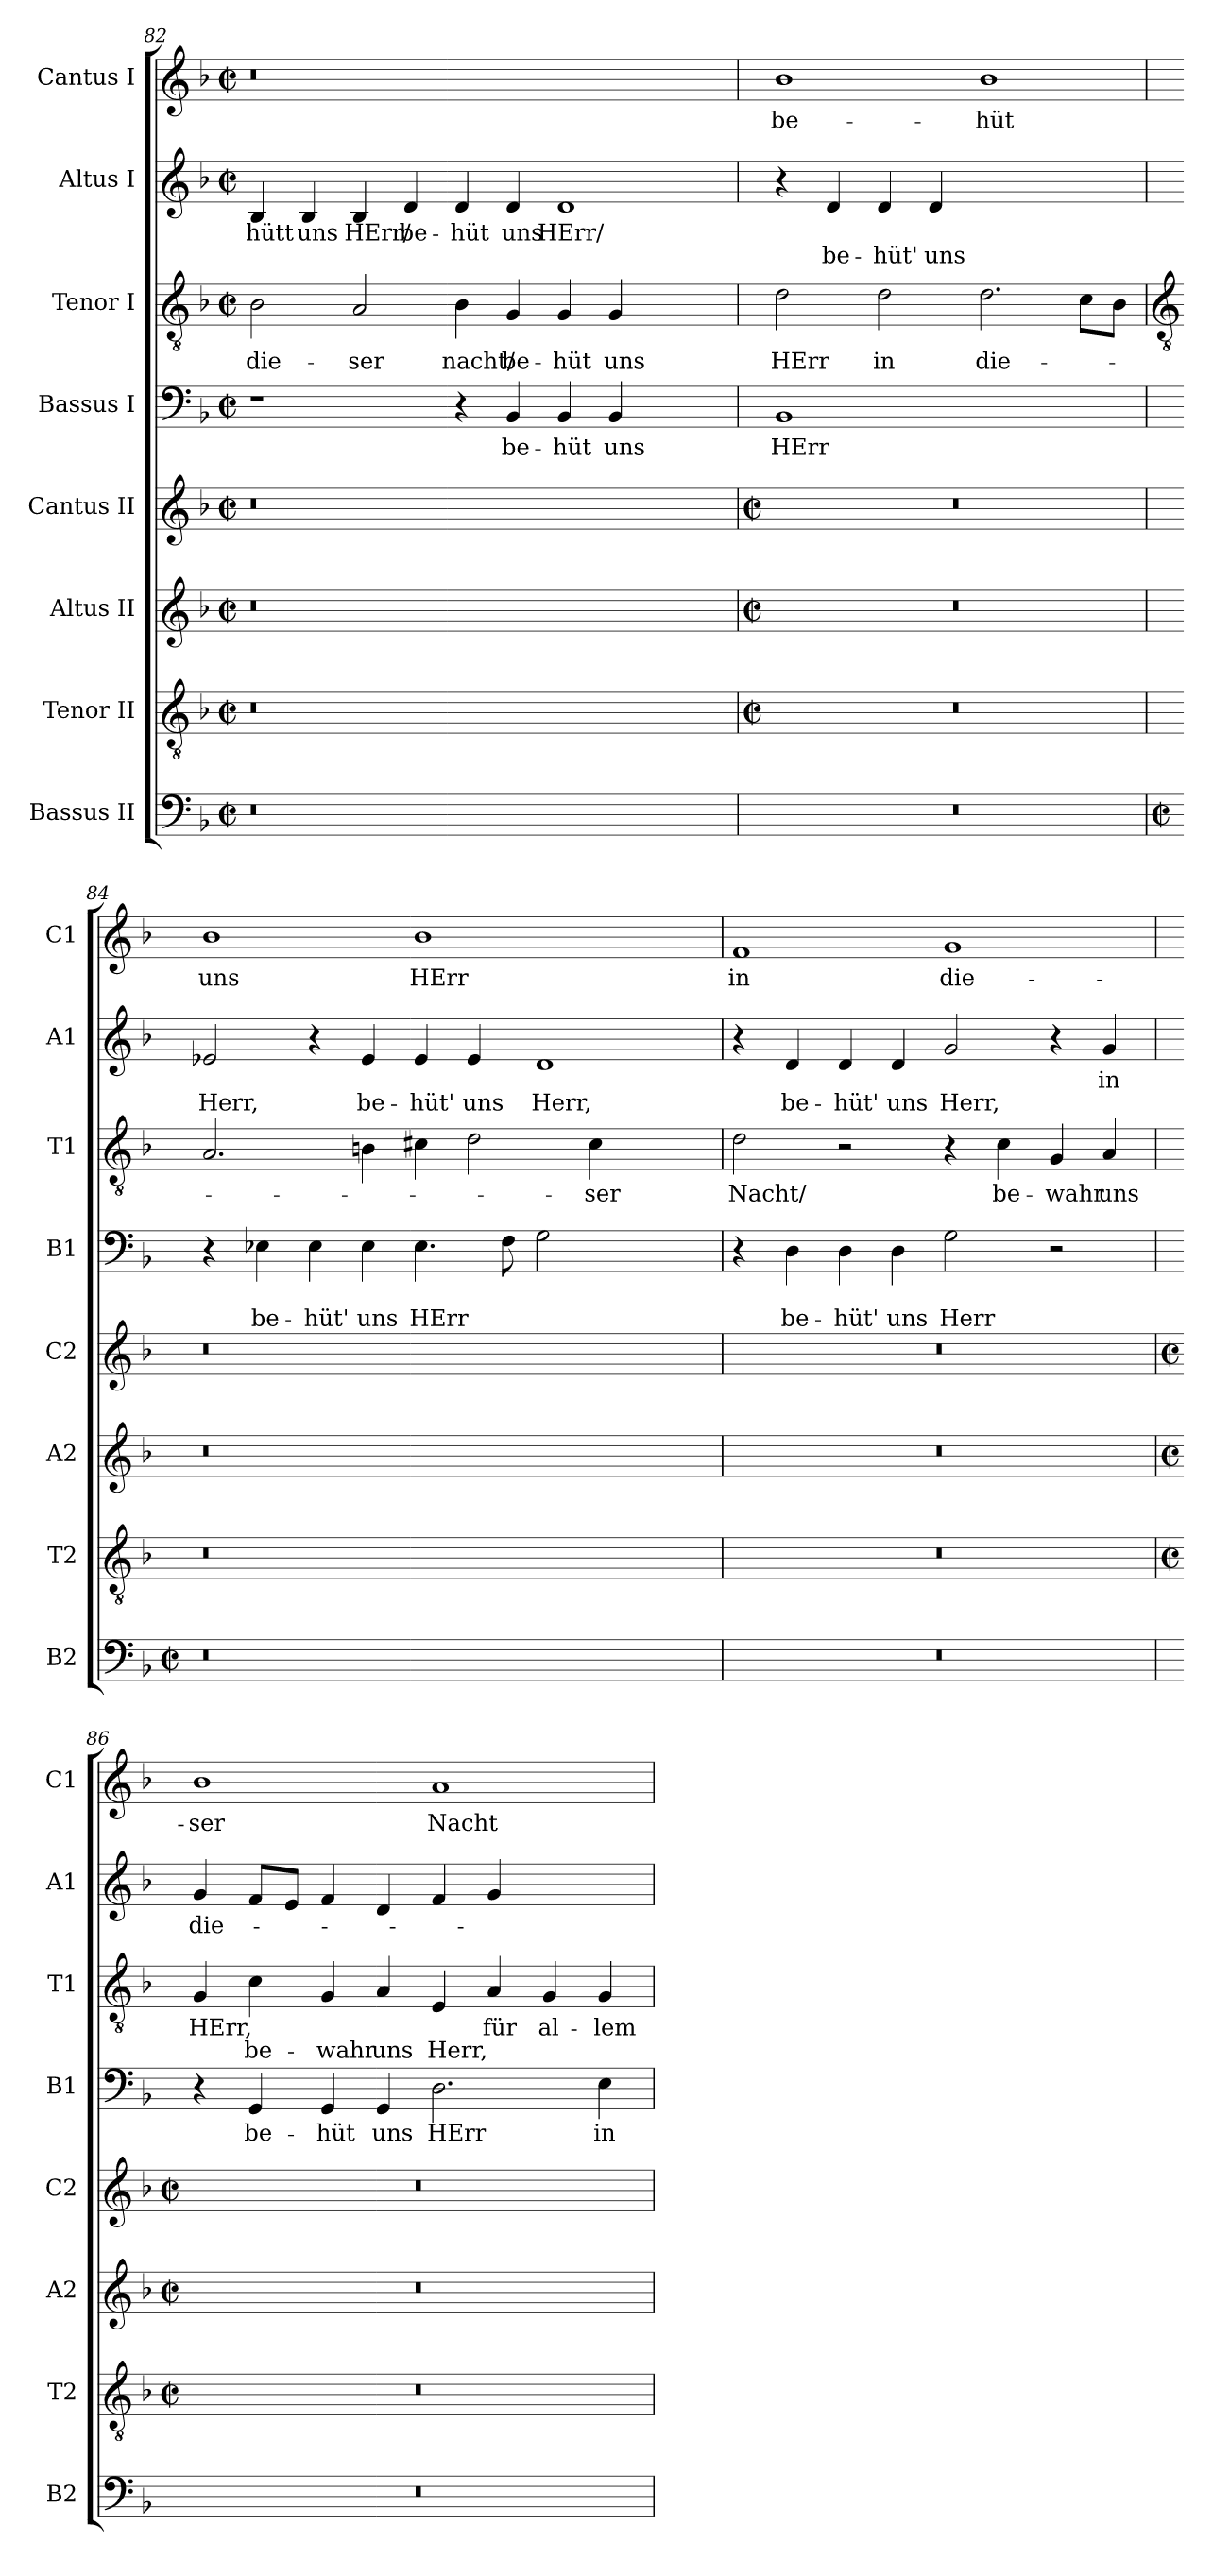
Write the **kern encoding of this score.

**kern	**kern	**kern	**kern	**kern	**text	**text	**kern	**text	**text	**kern	**text	**text	**kern	**text
*part8	*part7	*part6	*part5	*part4	*part4	*part4	*part3	*part3	*part3	*part2	*part2	*part2	*part1	*part1
*staff8	*staff7	*staff6	*staff5	*staff4	*staff4	*staff4	*staff3	*staff3	*staff3	*staff2	*staff2	*staff2	*staff1	*staff1
*I"Bassus II	*I"Tenor II	*I"Altus II	*I"Cantus II	*I"Bassus I	*	*	*I"Tenor I	*	*	*I"Altus I	*	*	*I"Cantus I	*
*I'B2	*I'T2	*I'A2	*I'C2	*I'B1	*	*	*I'T1	*	*	*I'A1	*	*	*I'C1	*
*clefF4	*clefGv2	*clefG2	*clefG2	*clefF4	*	*	*clefGv2	*	*	*clefG2	*	*	*clefG2	*
*k[b-]	*k[b-]	*k[b-]	*k[b-]	*k[b-]	*	*	*k[b-]	*	*	*k[b-]	*	*	*k[b-]	*
*F:	*F:	*F:	*F:	*F:	*	*	*F:	*	*	*F:	*	*	*F:	*
*M4/2	*M4/2	*M4/2	*M4/2	*M4/2	*	*	*M4/2	*	*	*M4/2	*	*	*M4/2	*
*met(c|)	*met(c|)	*met(c|)	*met(c|)	*met(c|)	*	*	*met(c|)	*	*	*met(c|)	*	*	*met(c|)	*
=82	=82	=82	=82	=82	=82	=82	=82	=82	=82	=82	=82	=82	=82	=82
!	!	!	!	!	!	!	!	!LO:LY:b	!	!	!LO:LY:b	!	!	!
0r	0r	0r	0r	1r	.	.	2B-	die-	.	4B-	-hütt	.	0r	.
!	!	!	!	!	!	!	!	!	!	!	!LO:LY:b	!	!	!
.	.	.	.	.	.	.	.	.	.	4B-	uns	.	.	.
!	!	!	!	!	!	!	!	!LO:LY:b	!	!	!LO:LY:b	!	!	!
.	.	.	.	.	.	.	2A	-ser	.	4B-	HErr/	.	.	.
!	!	!	!	!	!	!	!	!	!	!	!LO:LY:b	!	!	!
.	.	.	.	.	.	.	.	.	.	4d	be-	.	.	.
!	!	!	!	!	!	!	!	!LO:LY:b	!	!	!LO:LY:b	!	!	!
.	.	.	.	4r	.	.	4B-	nacht/	.	4d	-hüt	.	.	.
!	!	!	!	!	!LO:LY:b	!	!	!LO:LY:b	!	!	!LO:LY:b	!	!	!
.	.	.	.	4BB-	be-	.	4G	be-	.	4d	uns	.	.	.
!	!	!	!	!	!LO:LY:b	!	!	!LO:LY:b	!	!	!LO:LY:b	!	!	!
.	.	.	.	4BB-	-hüt	.	4G	-hüt	.	1d	HErr/	.	.	.
!	!	!	!	!	!LO:LY:b	!	!	!LO:LY:b	!	!	!	!	!	!
.	.	.	.	4BB-	uns	.	4G	uns	.	.	.	.	.	.
2ryy	2ryy	2ryy	2ryy	2ryy	.	.	2ryy	.	.	.	.	.	2ryy	.
!!LO:LB:g=z
=83	=83	=83	=83	=83	=83	=83	=83	=83	=83	=83	=83	=83	=83	=83
*	*M4/2	*M4/2	*M4/2	*	*	*	*	*	*	*	*	*	*	*
*	*met(c|)	*met(c|)	*met(c|)	*	*	*	*	*	*	*	*	*	*	*
!	!	!	!	!	!LO:LY:b	!	!	!LO:LY:b	!	!	!	!	!	!LO:LY:b
0r	0r	0r	0r	1BB-	HErr	.	2d	HErr	.	4r	.	.	1b-	be-
!	!	!	!	!	!	!	!	!	!	!	!	!LO:LY:b	!	!
.	.	.	.	.	.	.	.	.	.	4d	.	be-	.	.
!	!	!	!	!	!	!	!	!LO:LY:b	!	!	!	!LO:LY:b	!	!
.	.	.	.	.	.	.	2d	in	.	4d	.	-hüt'	.	.
!	!	!	!	!	!	!	!	!	!	!	!	!LO:LY:b	!	!
.	.	.	.	.	.	.	.	.	.	4d	.	uns	.	.
!	!	!	!	!	!	!	!	!LO:LY:b	!	!	!	!	!	!LO:LY:b
.	.	.	.	1ryy	.	.	2.d	die-	.	1ryy	.	.	1b-	-hüt
.	.	.	.	.	.	.	8cL	.	.	.	.	.	.	.
.	.	.	.	.	.	.	8B-J	.	.	.	.	.	.	.
!!LO:LB:g=z
=84	=84	=84	=84	=84	=84	=84	=84	=84	=84	=84	=84	=84	=84	=84
*	*	*	*	*	*	*	*clefGv2	*	*	*	*	*	*	*
*M4/2	*	*	*	*	*	*	*	*	*	*	*	*	*	*
*met(c|)	*	*	*	*	*	*	*	*	*	*	*	*	*	*
!	!	!	!	!	!	!	!	!	!	!	!	!LO:LY:b	!	!LO:LY:b
0r	0r	0r	0r	4r	.	.	2.A	.	.	2e-X	.	Herr,	1b-	uns
!	!	!	!	!	!	!LO:LY:b	!	!	!	!	!	!	!	!
.	.	.	.	4E-X	.	be-	.	.	.	.	.	.	.	.
!	!	!	!	!	!	!LO:LY:b	!	!	!	!	!	!	!	!
.	.	.	.	4E-	.	-hüt'	.	.	.	4r	.	.	.	.
!	!	!	!	!	!	!LO:LY:b	!	!	!	!	!	!LO:LY:b	!	!
.	.	.	.	4E-	.	uns	4Bn	.	.	4e-	.	be-	.	.
!	!	!	!	!	!	!LO:LY:b	!	!	!	!	!	!LO:LY:b	!	!LO:LY:b
.	.	.	.	4.E-	.	HErr	4c#X	.	.	4e-	.	-hüt'	1b-	HErr
!	!	!	!	!	!	!	!	!	!	!	!	!LO:LY:b	!	!
.	.	.	.	.	.	.	2d	.	.	4e-	.	uns	.	.
.	.	.	.	8F	.	.	.	.	.	.	.	.	.	.
!	!	!	!	!	!	!	!	!	!	!	!	!LO:LY:b	!	!
.	.	.	.	2G	.	.	.	.	.	1d	.	Herr,	.	.
!	!	!	!	!	!	!	!	!LO:LY:b	!	!	!	!	!	!
.	.	.	.	.	.	.	4c#	-ser	.	.	.	.	.	.
2ryy	2ryy	2ryy	2ryy	2ryy	.	.	2ryy	.	.	.	.	.	2ryy	.
=85	=85	=85	=85	=85	=85	=85	=85	=85	=85	=85	=85	=85	=85	=85
!	!	!	!	!	!	!	!	!LO:LY:b	!	!	!	!	!	!LO:LY:b
0r	0r	0r	0r	4r	.	.	2d	Nacht/	.	4r	.	.	1f	in
!	!	!	!	!	!	!LO:LY:b	!	!	!	!	!	!LO:LY:b	!	!
.	.	.	.	4D	.	be-	.	.	.	4d	.	be-	.	.
!	!	!	!	!	!	!LO:LY:b	!	!	!	!	!	!LO:LY:b	!	!
.	.	.	.	4D	.	-hüt'	2r	.	.	4d	.	-hüt'	.	.
!	!	!	!	!	!	!LO:LY:b	!	!	!	!	!	!LO:LY:b	!	!
.	.	.	.	4D	.	uns	.	.	.	4d	.	uns	.	.
!	!	!	!	!	!	!LO:LY:b	!	!	!	!	!	!LO:LY:b	!	!LO:LY:b
.	.	.	.	2G	.	Herr	4r	.	.	2g	.	Herr,	1g	die-
!	!	!	!	!	!	!	!	!LO:LY:b	!	!	!	!	!	!
.	.	.	.	.	.	.	4c	be-	.	.	.	.	.	.
!	!	!	!	!	!	!	!	!LO:LY:b	!	!	!	!	!	!
.	.	.	.	2r	.	.	4G	-wahr	.	4r	.	.	.	.
!	!	!	!	!	!	!	!	!LO:LY:b	!	!	!LO:LY:b	!	!	!
.	.	.	.	.	.	.	4A	uns	.	4g	in	.	.	.
!!LO:LB:g=z
=86	=86	=86	=86	=86	=86	=86	=86	=86	=86	=86	=86	=86	=86	=86
*	*M4/2	*M4/2	*M4/2	*	*	*	*	*	*	*	*	*	*	*
*	*met(c|)	*met(c|)	*met(c|)	*	*	*	*	*	*	*	*	*	*	*
!	!	!	!	!	!	!	!	!LO:LY:b	!	!	!LO:LY:b	!	!	!LO:LY:b
0r	0r	0r	0r	4r	.	.	4G	HErr,	.	4g	die-	.	1b-	-ser
!	!	!	!	!	!LO:LY:b	!	!	!	!LO:LY:b	!	!	!	!	!
.	.	.	.	4GG	be-	.	4c	.	be-	8fL	.	.	.	.
.	.	.	.	.	.	.	.	.	.	8eJ	.	.	.	.
!	!	!	!	!	!LO:LY:b	!	!	!	!LO:LY:b	!	!	!	!	!
.	.	.	.	4GG	-hüt	.	4G	.	-wahr	4f	.	.	.	.
!	!	!	!	!	!LO:LY:b	!	!	!	!LO:LY:b	!	!	!	!	!
.	.	.	.	4GG	uns	.	4A	.	uns	4d	.	.	.	.
!	!	!	!	!	!LO:LY:b	!	!	!	!LO:LY:b	!	!	!	!	!LO:LY:b
.	.	.	.	2.D	HErr	.	4E	.	Herr,	4f	.	.	1a	Nacht
!	!	!	!	!	!	!	!	!LO:LY:b	!	!	!	!	!	!
.	.	.	.	.	.	.	4A	für	.	4g	.	.	.	.
!	!	!	!	!	!	!	!	!LO:LY:b	!	!	!	!	!	!
.	.	.	.	.	.	.	4G	al-	.	2ryy	.	.	.	.
!	!	!	!	!	!LO:LY:b	!	!	!LO:LY:b	!	!	!	!	!	!
.	.	.	.	4E	in	.	4G	-lem	.	.	.	.	.	.
=	=	=	=	=	=	=	=	=	=	=	=	=	=	=
*-	*-	*-	*-	*-	*-	*-	*-	*-	*-	*-	*-	*-	*-	*-
